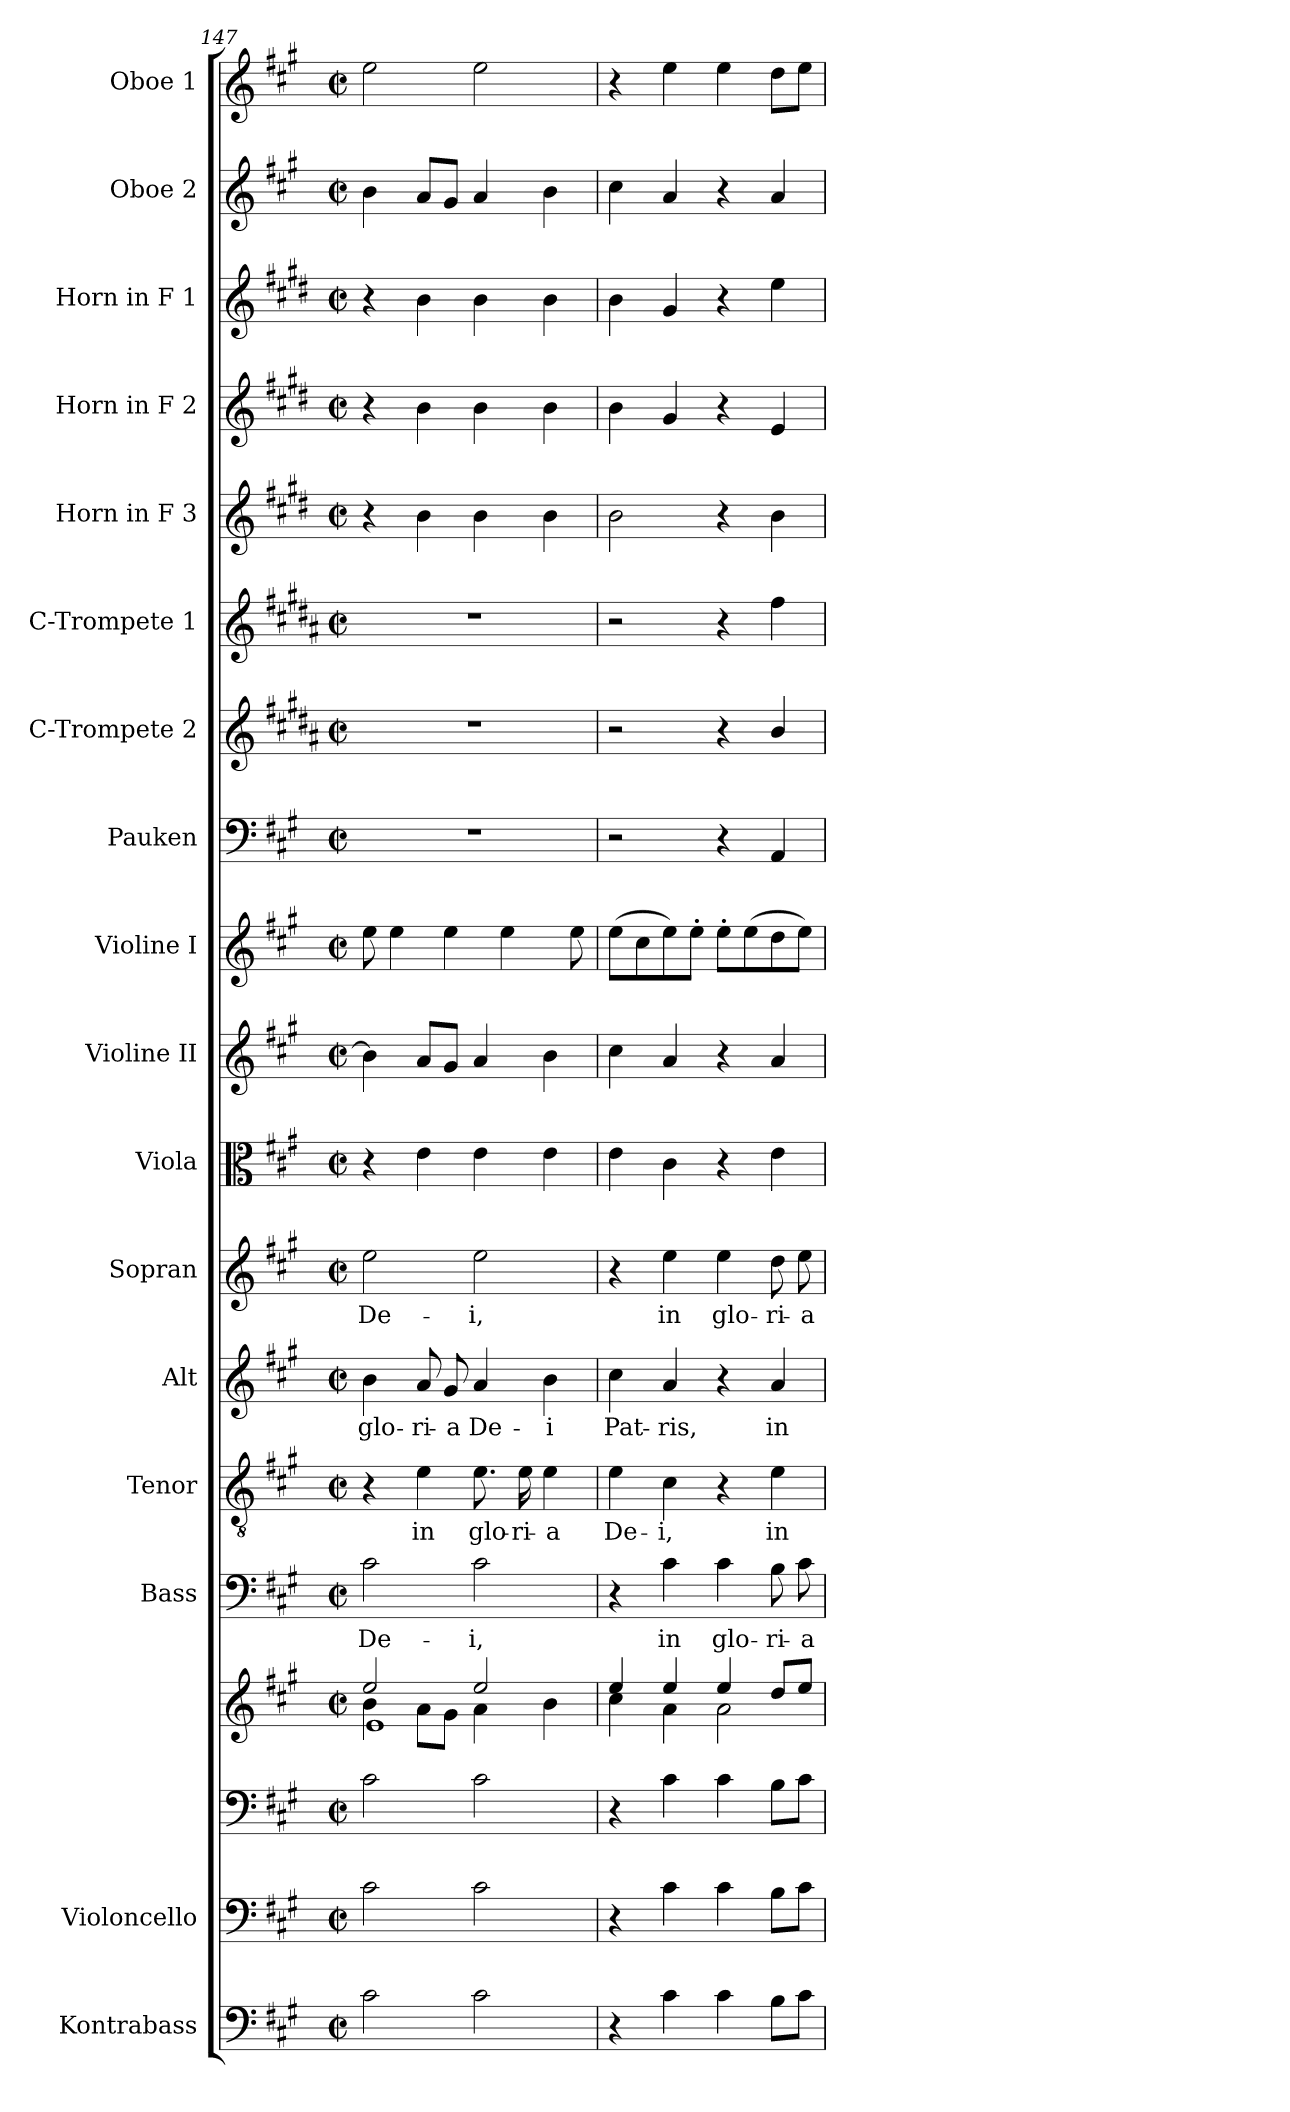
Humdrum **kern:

**kern	**kern	**kern	**kern	**kern	**text	**kern	**text	**kern	**text	**kern	**text	**kern	**kern	**kern	**kern	**kern	**kern	**kern	**kern	**kern	**kern	**kern
*part18	*part17	*part16	*part16	*part15	*part15	*part14	*part14	*part13	*part13	*part12	*part12	*part11	*part10	*part9	*part8	*part7	*part6	*part5	*part4	*part3	*part2	*part1
*staff19	*staff18	*staff17	*staff16	*staff15	*staff15	*staff14	*staff14	*staff13	*staff13	*staff12	*staff12	*staff11	*staff10	*staff9	*staff8	*staff7	*staff6	*staff5	*staff4	*staff3	*staff2	*staff1
*I"Kontrabass	*I"Violoncello	*	*	*I"Bass	*	*I"Tenor	*	*I"Alt	*	*I"Sopran	*	*I"Viola	*I"Violine II	*I"Violine I	*I"Pauken	*I"C-Trompete 2	*I"C-Trompete 1	*I"Horn in F 3	*I"Horn in F 2	*I"Horn in F 1	*I"Oboe 2	*I"Oboe 1
*I'Kb.	*I'Vc.	*	*	*I'B.	*	*I'T.	*	*I'A.	*	*I'S.	*	*I'Vla.	*I'Vl. II	*I'Vl. I	*I'Pk.	*I'C Trp. 2	*I'C Trp. 1	*	*	*	*I'Ob. 2	*I'Ob. 1
*clefF4	*clefF4	*clefF4	*clefG2	*clefF4	*	*clefGv2	*	*clefG2	*	*clefG2	*	*clefC3	*clefG2	*clefG2	*clefF4	*clefG2	*clefG2	*clefG2	*clefG2	*clefG2	*clefG2	*clefG2
*ITrd7c12	*	*	*	*	*	*	*	*	*	*	*	*	*	*	*	*ITrd1c2	*ITrd1c2	*ITrd4c7	*ITrd4c7	*ITrd4c7	*	*
*k[f#c#g#]	*k[f#c#g#]	*k[f#c#g#]	*k[f#c#g#]	*k[f#c#g#]	*	*k[f#c#g#]	*	*k[f#c#g#]	*	*k[f#c#g#]	*	*k[f#c#g#]	*k[f#c#g#]	*k[f#c#g#]	*k[f#c#g#]	*k[f#c#g#]	*k[f#c#g#]	*k[f#c#g#]	*k[f#c#g#]	*k[f#c#g#]	*k[f#c#g#]	*k[f#c#g#]
*A:	*A:	*A:	*A:	*A:	*	*A:	*	*A:	*	*A:	*	*A:	*A:	*A:	*A:	*A:	*A:	*A:	*A:	*A:	*A:	*A:
*M2/2	*M2/2	*M2/2	*M2/2	*M2/2	*	*M2/2	*	*M2/2	*	*M2/2	*	*M2/2	*M2/2	*M2/2	*M2/2	*M2/2	*M2/2	*M2/2	*M2/2	*M2/2	*M2/2	*M2/2
*met(c|)	*met(c|)	*met(c|)	*met(c|)	*met(c|)	*	*met(c|)	*	*met(c|)	*	*met(c|)	*	*met(c|)	*met(c|)	*met(c|)	*met(c|)	*met(c|)	*met(c|)	*met(c|)	*met(c|)	*met(c|)	*met(c|)	*met(c|)
=147	=147	=147	=147	=147	=147	=147	=147	=147	=147	=147	=147	=147	=147	=147	=147	=147	=147	=147	=147	=147	=147	=147
*	*	*	*^	*	*	*	*	*	*	*	*	*	*	*	*	*	*	*	*	*	*	*
*	*	*	*	*^	*	*	*	*	*	*	*	*	*	*	*	*	*	*	*	*	*	*	*
!	!	!	!	!	!	!	!LO:LY:b	!	!	!	!LO:LY:b	!	!LO:LY:b	!	!	!	!	!	!	!	!	!	!	!
2C#\	2c#\	2c#\	2ee/	4b\	1e	2c#\	De-	4r	.	4b\	glo-	2ee\	De-	4r	4b\]	8ee\	1r	1r	1r	4r	4r	4r	4b\	2ee\
.	.	.	.	.	.	.	.	.	.	.	.	.	.	.	.	4ee\	.	.	.	.	.	.	.	.
!	!	!	!	!	!	!	!	!	!LO:LY:b	!	!LO:LY:b	!	!	!	!	!	!	!	!	!	!	!	!	!
.	.	.	.	8a\L	.	.	.	4e\	in	8a/	-ri-	.	.	4e\	8a/L	.	.	.	.	4e\	4e\	4e\	8a/L	.
!	!	!	!	!	!	!	!	!	!	!	!LO:LY:b	!	!	!	!	!	!	!	!	!	!	!	!	!
.	.	.	.	8g#\J	.	.	.	.	.	8g#/	-a	.	.	.	8g#/J	4ee\	.	.	.	.	.	.	8g#/J	.
!	!	!	!	!	!	!	!LO:LY:b	!	!LO:LY:b	!	!LO:LY:b	!	!LO:LY:b	!	!	!	!	!	!	!	!	!	!	!
2C#\	2c#\	2c#\	2ee/	4a\	.	2c#\	-i,	8.e\	glo-	4a/	De-	2ee\	-i,	4e\	4a/	.	.	.	.	4e\	4e\	4e\	4a/	2ee\
.	.	.	.	.	.	.	.	.	.	.	.	.	.	.	.	4ee\	.	.	.	.	.	.	.	.
!	!	!	!	!	!	!	!	!	!LO:LY:b	!	!	!	!	!	!	!	!	!	!	!	!	!	!	!
.	.	.	.	.	.	.	.	16e\	-ri-	.	.	.	.	.	.	.	.	.	.	.	.	.	.	.
!	!	!	!	!	!	!	!	!	!LO:LY:b	!	!LO:LY:b	!	!	!	!	!	!	!	!	!	!	!	!	!
.	.	.	.	4b\	.	.	.	4e\	-a	4b\	-i	.	.	4e\	4b\	.	.	.	.	4e\	4e\	4e\	4b\	.
.	.	.	.	.	.	.	.	.	.	.	.	.	.	.	.	8ee\	.	.	.	.	.	.	.	.
*	*	*	*	*v	*v	*	*	*	*	*	*	*	*	*	*	*	*	*	*	*	*	*	*	*
=148	=148	=148	=148	=148	=148	=148	=148	=148	=148	=148	=148	=148	=148	=148	=148	=148	=148	=148	=148	=148	=148	=148	=148
!	!	!	!	!	!	!	!	!LO:LY:b	!	!LO:LY:b	!	!	!	!	!	!	!	!	!	!	!	!	!
4r	4r	4r	4ee/	4cc#\	4r	.	4e\	De-	4cc#\	Pat-	4r	.	4e\	4cc#\	(>8ee\L	2r	2r	2r	2e\	4e\	4e\	4cc#\	4r
.	.	.	.	.	.	.	.	.	.	.	.	.	.	.	8cc#\	.	.	.	.	.	.	.	.
!	!	!	!	!	!	!LO:LY:b	!	!LO:LY:b	!	!LO:LY:b	!	!LO:LY:b	!	!	!	!	!	!	!	!	!	!	!
4C#\	4c#\	4c#\	4ee/	4a\	4c#\	in	4c#\	-i,	4a/	-ris,	4ee\	in	4c#\	4a/	8ee\)	.	.	.	.	4c#/	4c#/	4a/	4ee\
.	.	.	.	.	.	.	.	.	.	.	.	.	.	.	8ee'>\J	.	.	.	.	.	.	.	.
!	!	!	!	!	!	!LO:LY:b	!	!	!	!	!	!LO:LY:b	!	!	!	!	!	!	!	!	!	!	!
4C#\	4c#\	4c#\	4ee/	2a\	4c#\	glo-	4r	.	4r	.	4ee\	glo-	4r	4r	8ee'>\L	4r	4r	4r	4r	4r	4r	4r	4ee\
.	.	.	.	.	.	.	.	.	.	.	.	.	.	.	(>8ee\	.	.	.	.	.	.	.	.
!	!	!	!	!	!	!LO:LY:b	!	!LO:LY:b	!	!LO:LY:b	!	!LO:LY:b	!	!	!	!	!	!	!	!	!	!	!
8BB\L	8B\L	8B\L	8dd/L	.	8B\	-ri-	4e\	in	4a/	in	8dd\	-ri-	4e\	4a/	8dd\	4AA/	4a/	4ee\	4e\	4A/	4a\	4a/	8dd\L
!	!	!	!	!	!	!LO:LY:b	!	!	!	!	!	!LO:LY:b	!	!	!	!	!	!	!	!	!	!	!
8C#\J	8c#\J	8c#\J	8ee/J	.	8c#\	-a	.	.	.	.	8ee\	-a	.	.	8ee\J)	.	.	.	.	.	.	.	8ee\J
*	*	*	*v	*v	*	*	*	*	*	*	*	*	*	*	*	*	*	*	*	*	*	*	*
=	=	=	=	=	=	=	=	=	=	=	=	=	=	=	=	=	=	=	=	=	=	=
*-	*-	*-	*-	*-	*-	*-	*-	*-	*-	*-	*-	*-	*-	*-	*-	*-	*-	*-	*-	*-	*-	*-
